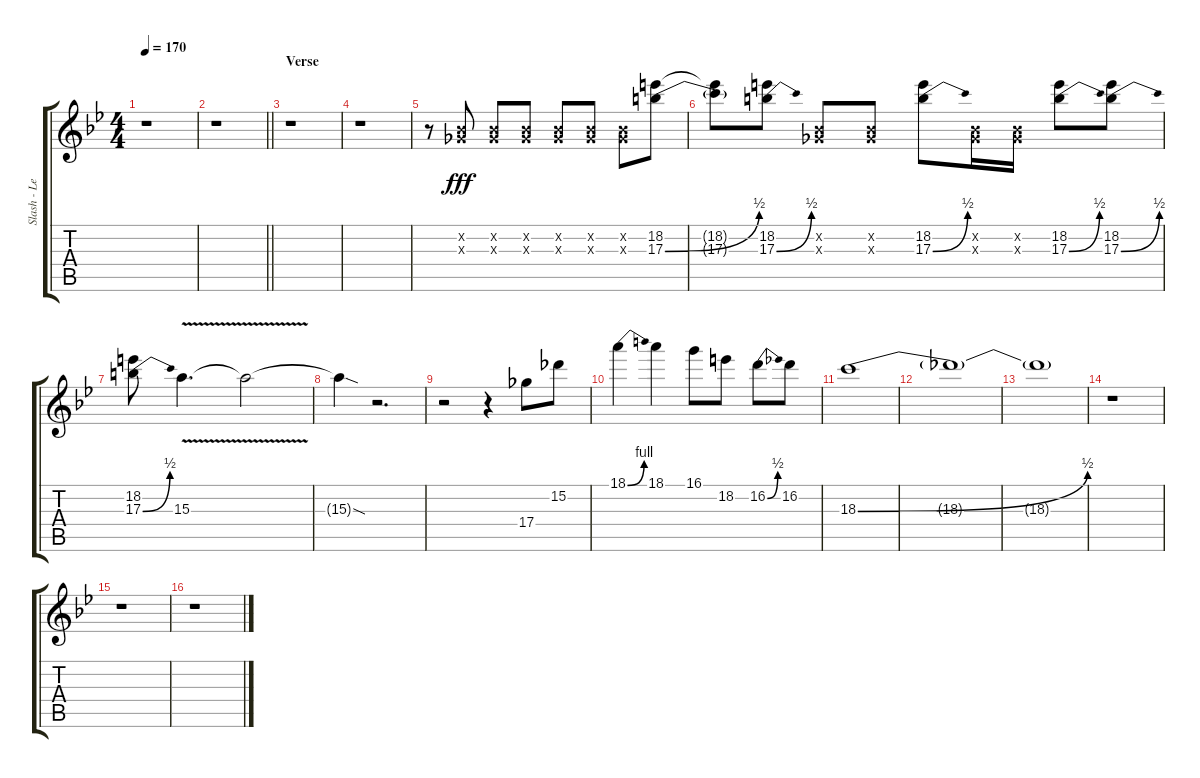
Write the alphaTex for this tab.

\track ("Slash - Lead Guitar" "Slash - Le") {instrument distortionguitar}
\staff {score tabs}
\tuning (Eb4 Bb3 Gb3 Db3 Ab2 Eb2) {hide}
\ts (4 4)
\tempo 170
\clef g2
\ks bb
r.1{dy fff} |
\barLineRight lightlight
r.1 |
\section ("" "Verse")
r.1 |
r.1 |
r.8 (0.2{x} 0.3{x}).8 (0.2{x} 0.3{x}).8 (0.2{x} 0.3{x}).8 (0.2{x} 0.3{x}).8 (0.2{x} 0.3{x}).8 (0.2{x} 0.3{x}).8 (18.2 17.3{be (bend 0 0 60 2)}).8 |
(18.2{t} 17.3{t}).8 (18.2 17.3{be (bend 0 0 60 2)}).8 (0.2{x} 0.3{x}).8 (0.2{x} 0.3{x}).8 (18.2 17.3{be (bend 0 0 60 2)}).8 (0.2{x} 0.3{x}).16 (0.2{x} 0.3{x}).16 (18.2 17.3{be (bend 0 0 60 2)}).8 (18.2 17.3{be (bend 0 0 60 2)}).8 |
(18.2 17.3{be (bend 0 0 60 2)}).8 15.3{v}.4{d} 15.3{t}.2 |
15.3{sod t}.4 r.2{d} |
r.2 r.4 17.4.8 15.2.8 |
18.1{be (bend 0 0 60 4)}.4 18.1.4 16.1.8 18.2.8 16.2{be (bend 0 0 60 2)}.8 16.2.8 |
18.3{be (bend 0 0 60 2)}.1 |
18.3{t}.1{volume 0} |
18.3{t}.1 |
r.1 |
r.1 |
r.1
